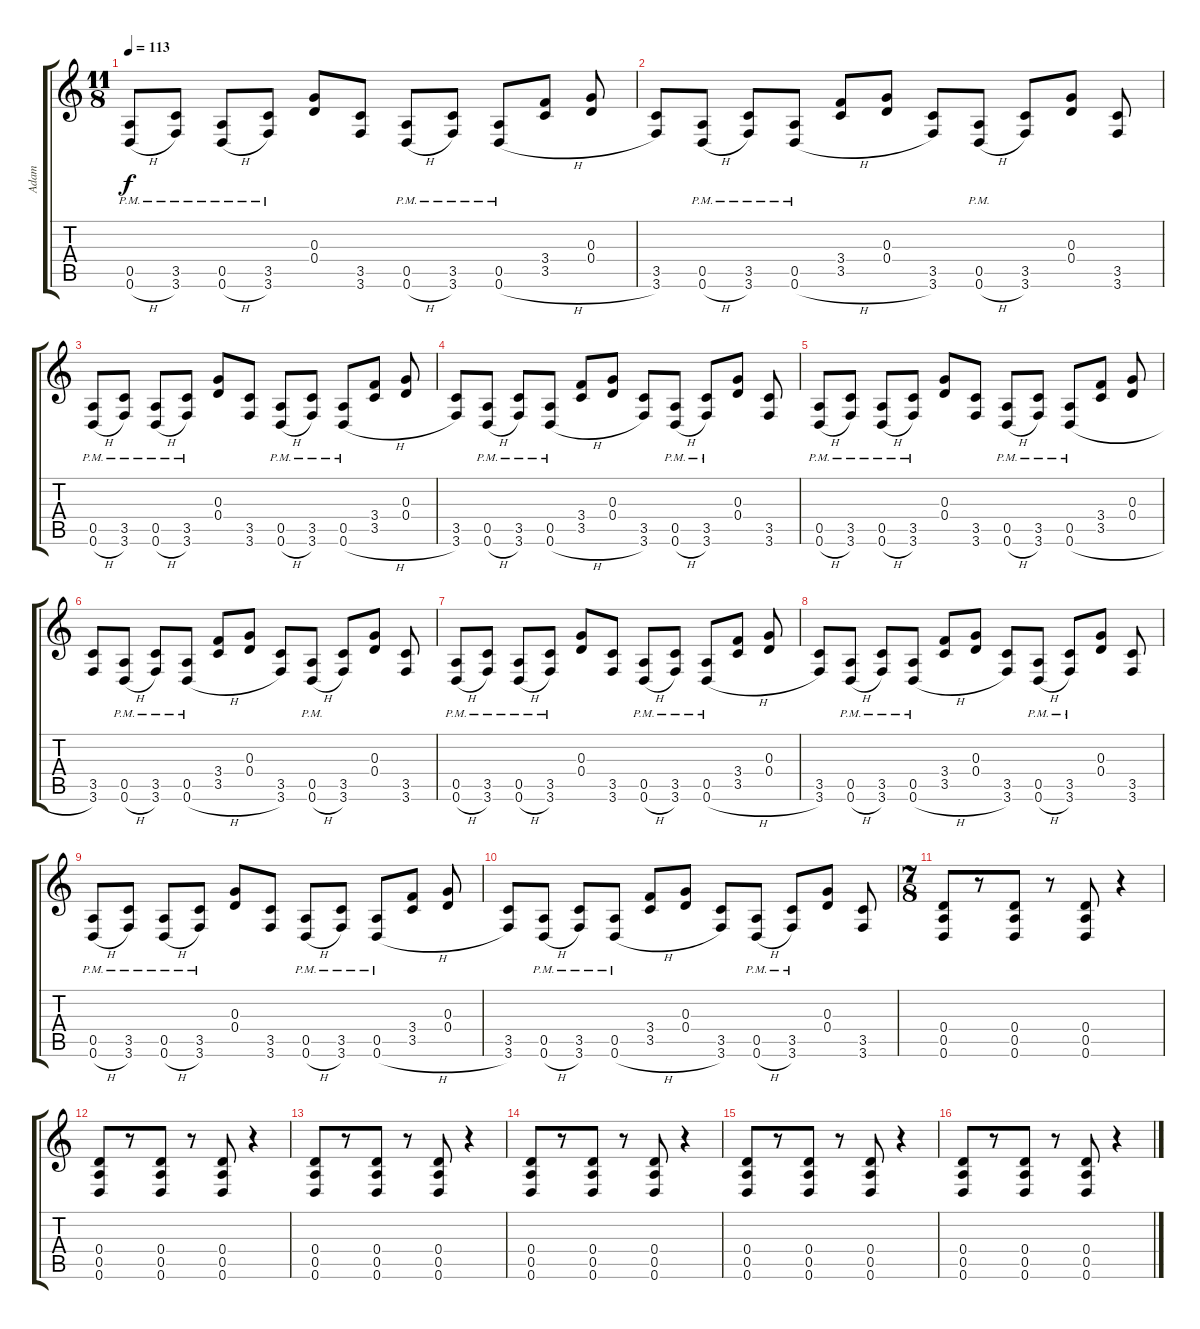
\track ("Adam" "Adam") {instrument distortionguitar}
\staff {score tabs}
\tuning (E4 B3 G3 D3 A2 D2) {hide}
\ts (11 8)
\tempo 113
\clef g2
\ks c
(0.5 0.6{h pm}).8{dy f} (3.5 3.6{pm}).8 (0.5 0.6{h pm}).8 (3.5 3.6{pm}).8 (0.3 0.4).8 (3.5 3.6).8 (0.5 0.6{h pm}).8 (3.5 3.6{pm}).8 (0.5 0.6{h pm}).8 (3.4 3.5).8 (0.3 0.4).8 |
(3.5 3.6).8 (0.5 0.6{h pm}).8 (3.5 3.6{pm}).8 (0.5 0.6{h pm}).8 (3.4 3.5).8 (0.3 0.4).8 (3.5 3.6).8 (0.5 0.6{h pm}).8 (3.5 3.6).8 (0.3 0.4).8 (3.5 3.6).8 |
(0.5 0.6{h pm}).8 (3.5 3.6{pm}).8 (0.5 0.6{h pm}).8 (3.5 3.6{pm}).8 (0.3 0.4).8 (3.5 3.6).8 (0.5 0.6{h pm}).8 (3.5 3.6{pm}).8 (0.5 0.6{h pm}).8 (3.4 3.5).8 (0.3 0.4).8 |
(3.5 3.6).8 (0.5 0.6{h pm}).8 (3.5 3.6{pm}).8 (0.5 0.6{h pm}).8 (3.4 3.5).8 (0.3 0.4).8 (3.5 3.6).8 (0.5 0.6{h pm}).8 (3.5 3.6{pm}).8 (0.3 0.4).8 (3.5 3.6).8 |
(0.5 0.6{h pm}).8 (3.5 3.6{pm}).8 (0.5 0.6{h pm}).8 (3.5 3.6{pm}).8 (0.3 0.4).8 (3.5 3.6).8 (0.5 0.6{h pm}).8 (3.5 3.6{pm}).8 (0.5 0.6{h pm}).8 (3.4 3.5).8 (0.3 0.4).8 |
(3.5 3.6).8 (0.5 0.6{h pm}).8 (3.5 3.6{pm}).8 (0.5 0.6{h pm}).8 (3.4 3.5).8 (0.3 0.4).8 (3.5 3.6).8 (0.5 0.6{h pm}).8 (3.5 3.6).8 (0.3 0.4).8 (3.5 3.6).8 |
(0.5 0.6{h pm}).8 (3.5 3.6{pm}).8 (0.5 0.6{h pm}).8 (3.5 3.6{pm}).8 (0.3 0.4).8 (3.5 3.6).8 (0.5 0.6{h pm}).8 (3.5 3.6{pm}).8 (0.5 0.6{h pm}).8 (3.4 3.5).8 (0.3 0.4).8 |
(3.5 3.6).8 (0.5 0.6{h pm}).8 (3.5 3.6{pm}).8 (0.5 0.6{h pm}).8 (3.4 3.5).8 (0.3 0.4).8 (3.5 3.6).8 (0.5 0.6{h pm}).8 (3.5 3.6{pm}).8 (0.3 0.4).8 (3.5 3.6).8 |
(0.5 0.6{h pm}).8 (3.5 3.6{pm}).8 (0.5 0.6{h pm}).8 (3.5 3.6{pm}).8 (0.3 0.4).8 (3.5 3.6).8 (0.5 0.6{h pm}).8 (3.5 3.6{pm}).8 (0.5 0.6{h pm}).8 (3.4 3.5).8 (0.3 0.4).8 |
(3.5 3.6).8 (0.5 0.6{h pm}).8 (3.5 3.6{pm}).8 (0.5 0.6{h pm}).8 (3.4 3.5).8 (0.3 0.4).8 (3.5 3.6).8 (0.5 0.6{h pm}).8 (3.5 3.6{pm}).8 (0.3 0.4).8 (3.5 3.6).8 |
\ts (7 8)
(0.4 0.5 0.6).8 r.8 (0.4 0.5 0.6).8 r.8 (0.4 0.5 0.6).8 r.4 |
(0.4 0.5 0.6).8 r.8 (0.4 0.5 0.6).8 r.8 (0.4 0.5 0.6).8 r.4 |
(0.4 0.5 0.6).8 r.8 (0.4 0.5 0.6).8 r.8 (0.4 0.5 0.6).8 r.4 |
(0.4 0.5 0.6).8 r.8 (0.4 0.5 0.6).8 r.8 (0.4 0.5 0.6).8 r.4 |
(0.4 0.5 0.6).8 r.8 (0.4 0.5 0.6).8 r.8 (0.4 0.5 0.6).8 r.4 |
(0.4 0.5 0.6).8 r.8 (0.4 0.5 0.6).8 r.8 (0.4 0.5 0.6).8 r.4
